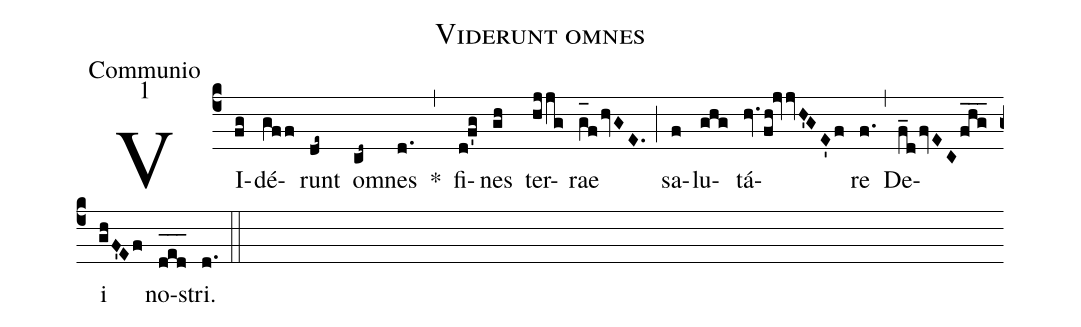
name:Viderunt omnes;
office-part:Communio;
mode:1;
%%
(c4) VI(fg)dé(gff)runt(de~) o(cd~)mnes(d.) *(,) fi(d!f'g)nes(gh) ter(hjjg)rae(g_[oh:h]fhvGE.) (;) sa(f)lu(ghg)tá(hv.fh!jvvH'GE'f)re(f.) (,) De(f_dfvECfhg___)i(ghF'Ef) no(d_[oh:h]e_[oh:h]d_[oh:h])stri.(d.) (::)
